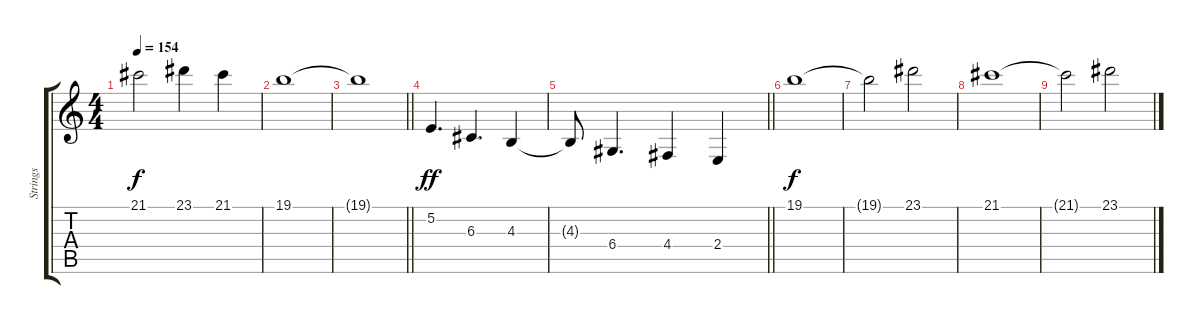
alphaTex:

\track ("Strings" "Strings") {instrument stringensemble1}
\staff {score tabs}
\tuning (E4 B3 G3 D3 A2 E2) {hide}
\ts (4 4)
\tempo 154
\clef g2
\ks c
21.1{t}.2{dy f} 23.1.4 21.1.4 |
19.1.1 |
\barLineRight lightlight
19.1{t}.1 |
5.2.4{d dy ff} 6.3.4{d} 4.3.4 |
\barLineRight lightlight
4.3{t}.8 6.4.4{d} 4.4.4 2.4.4 |
19.1.1{dy f} |
19.1{t}.2 23.1.2 |
21.1.1 |
21.1{t}.2 23.1.2
